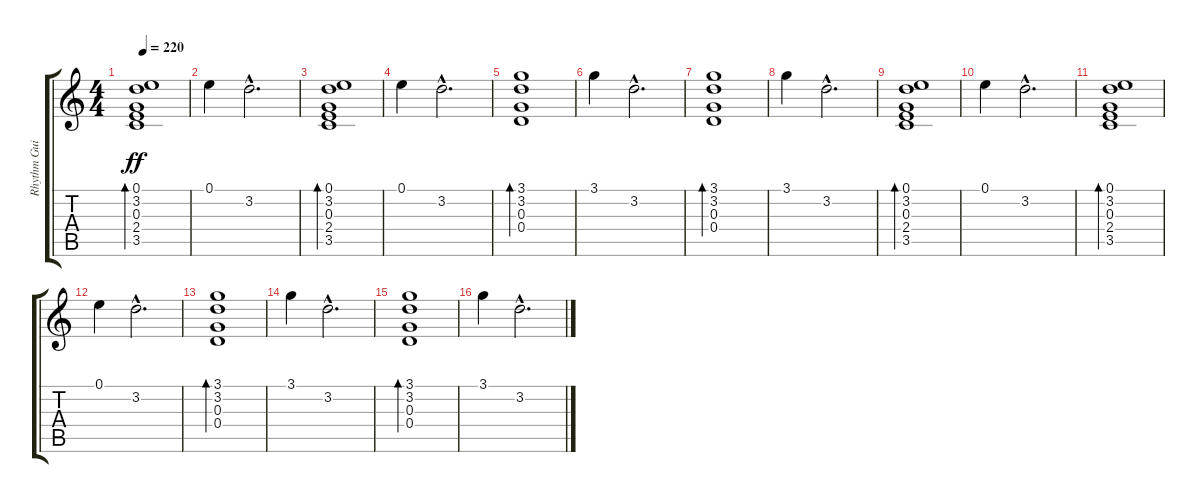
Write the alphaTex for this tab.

\track ("Rhythm Guitar" "Rhythm Gui") {instrument overdrivenguitar}
\staff {score tabs}
\tuning (E4 B3 G3 D3 A2 E2) {hide}
\ts (4 4)
\tempo 220
\clef g2
\ks c
(0.1 3.2 0.3 2.4 3.5).1{bd 240 dy ff instrument overdrivenguitar} |
0.1.4 3.2{hac}.2{d} |
(0.1 3.2 0.3 2.4 3.5).1{bd 240} |
0.1.4 3.2{hac}.2{d} |
(3.1 3.2 0.3 0.4).1{bd 240} |
3.1.4 3.2{hac}.2{d} |
(3.1 3.2 0.3 0.4).1{bd 240} |
3.1.4 3.2{hac}.2{d} |
(0.1 3.2 0.3 2.4 3.5).1{bd 240} |
0.1.4 3.2{hac}.2{d} |
(0.1 3.2 0.3 2.4 3.5).1{bd 240} |
0.1.4 3.2{hac}.2{d} |
(3.1 3.2 0.3 0.4).1{bd 240} |
3.1.4 3.2{hac}.2{d} |
(3.1 3.2 0.3 0.4).1{bd 240} |
3.1.4 3.2{hac}.2{d}
